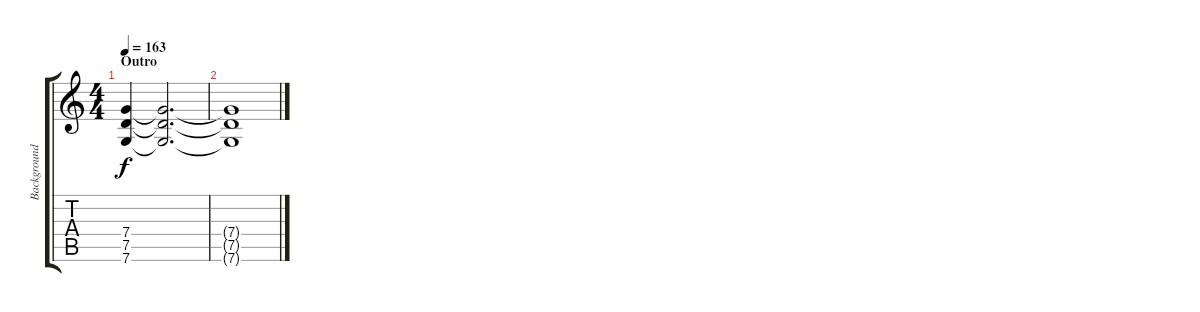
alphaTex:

\track ("Background Guitar (Dan Jacobs)" "Background") {instrument distortionguitar}
\staff {score tabs}
\tuning (D4 A3 F3 C3 G2 C2) {hide}
\ts (4 4)
\section ("" "Outro")
\tempo 163
\clef g2
\ks c
(7.4 7.5 7.6).4{dy f volume 10} (7.4{t} 7.5{t} 7.6{t}).2{d volume 0} |
(7.4{t} 7.5{t} 7.6{t}).1
